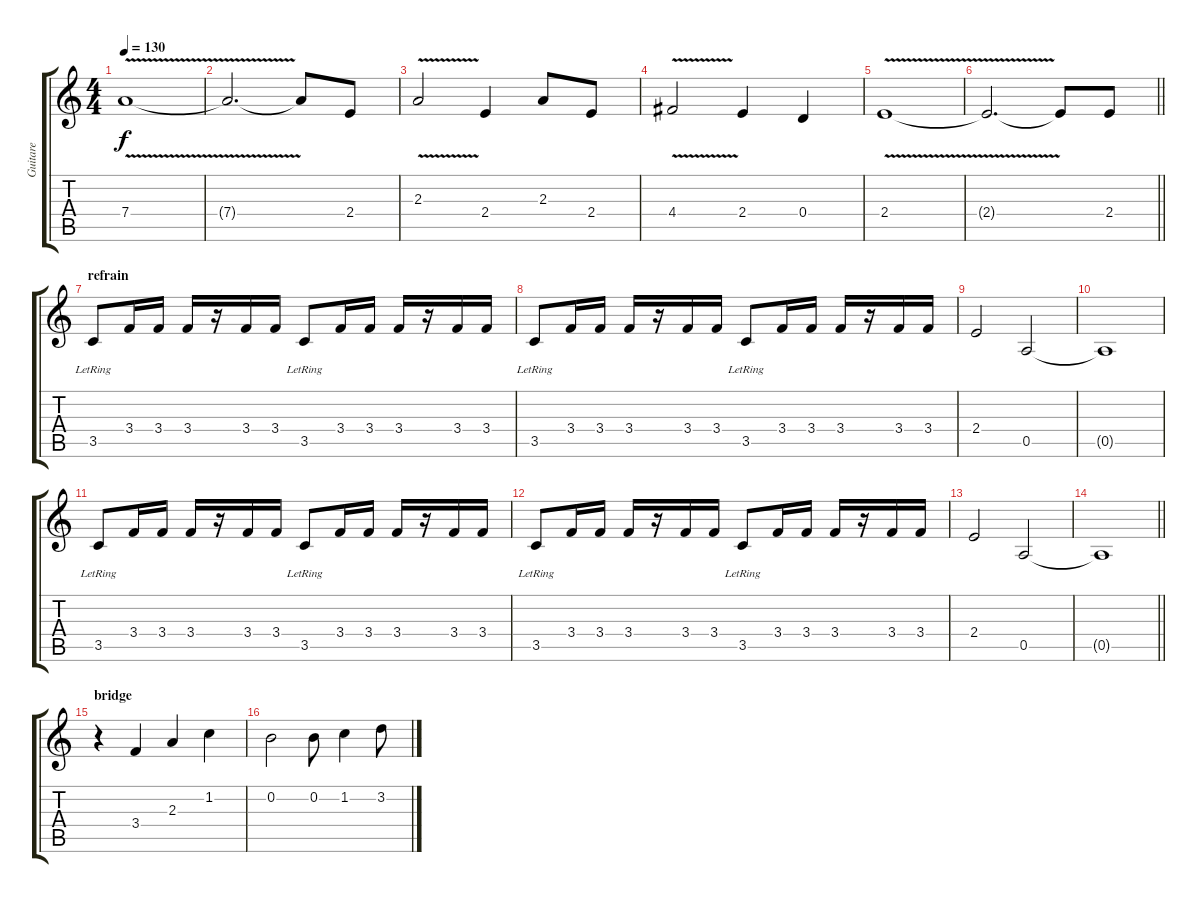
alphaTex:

\track ("Guitare" "Guitare") {instrument electricguitarclean}
\staff {score tabs}
\tuning (E4 B3 G3 D3 A2 E2) {hide}
\ts (4 4)
\tempo 130
\clef g2
\ks c
7.4{v}.1{dy f} |
7.4{t}.2{d} 7.4{t}.8 2.4.8 |
2.3{v}.2 2.4.4 2.3.8 2.4.8 |
4.4{v}.2 2.4.4 0.4.4 |
2.4{v}.1 |
\barLineRight lightlight
2.4{t}.2{d} 2.4{t}.8 2.4.8 |
\section ("" "refrain")
3.5{lr}.8 3.4.16 3.4.16 3.4.16 r.16 3.4.16 3.4.16 3.5{lr}.8 3.4.16 3.4.16 3.4.16 r.16 3.4.16 3.4.16 |
3.5{lr}.8 3.4.16 3.4.16 3.4.16 r.16 3.4.16 3.4.16 3.5{lr}.8 3.4.16 3.4.16 3.4.16 r.16 3.4.16 3.4.16 |
2.4.2 0.5.2 |
0.5{t}.1 |
3.5{lr}.8 3.4.16 3.4.16 3.4.16 r.16 3.4.16 3.4.16 3.5{lr}.8 3.4.16 3.4.16 3.4.16 r.16 3.4.16 3.4.16 |
3.5{lr}.8 3.4.16 3.4.16 3.4.16 r.16 3.4.16 3.4.16 3.5{lr}.8 3.4.16 3.4.16 3.4.16 r.16 3.4.16 3.4.16 |
2.4.2 0.5.2 |
\barLineRight lightlight
0.5{t}.1 |
\section ("" "bridge")
r.4 3.4.4 2.3.4 1.2.4 |
0.2.2 0.2.8 1.2.4 3.2.8
